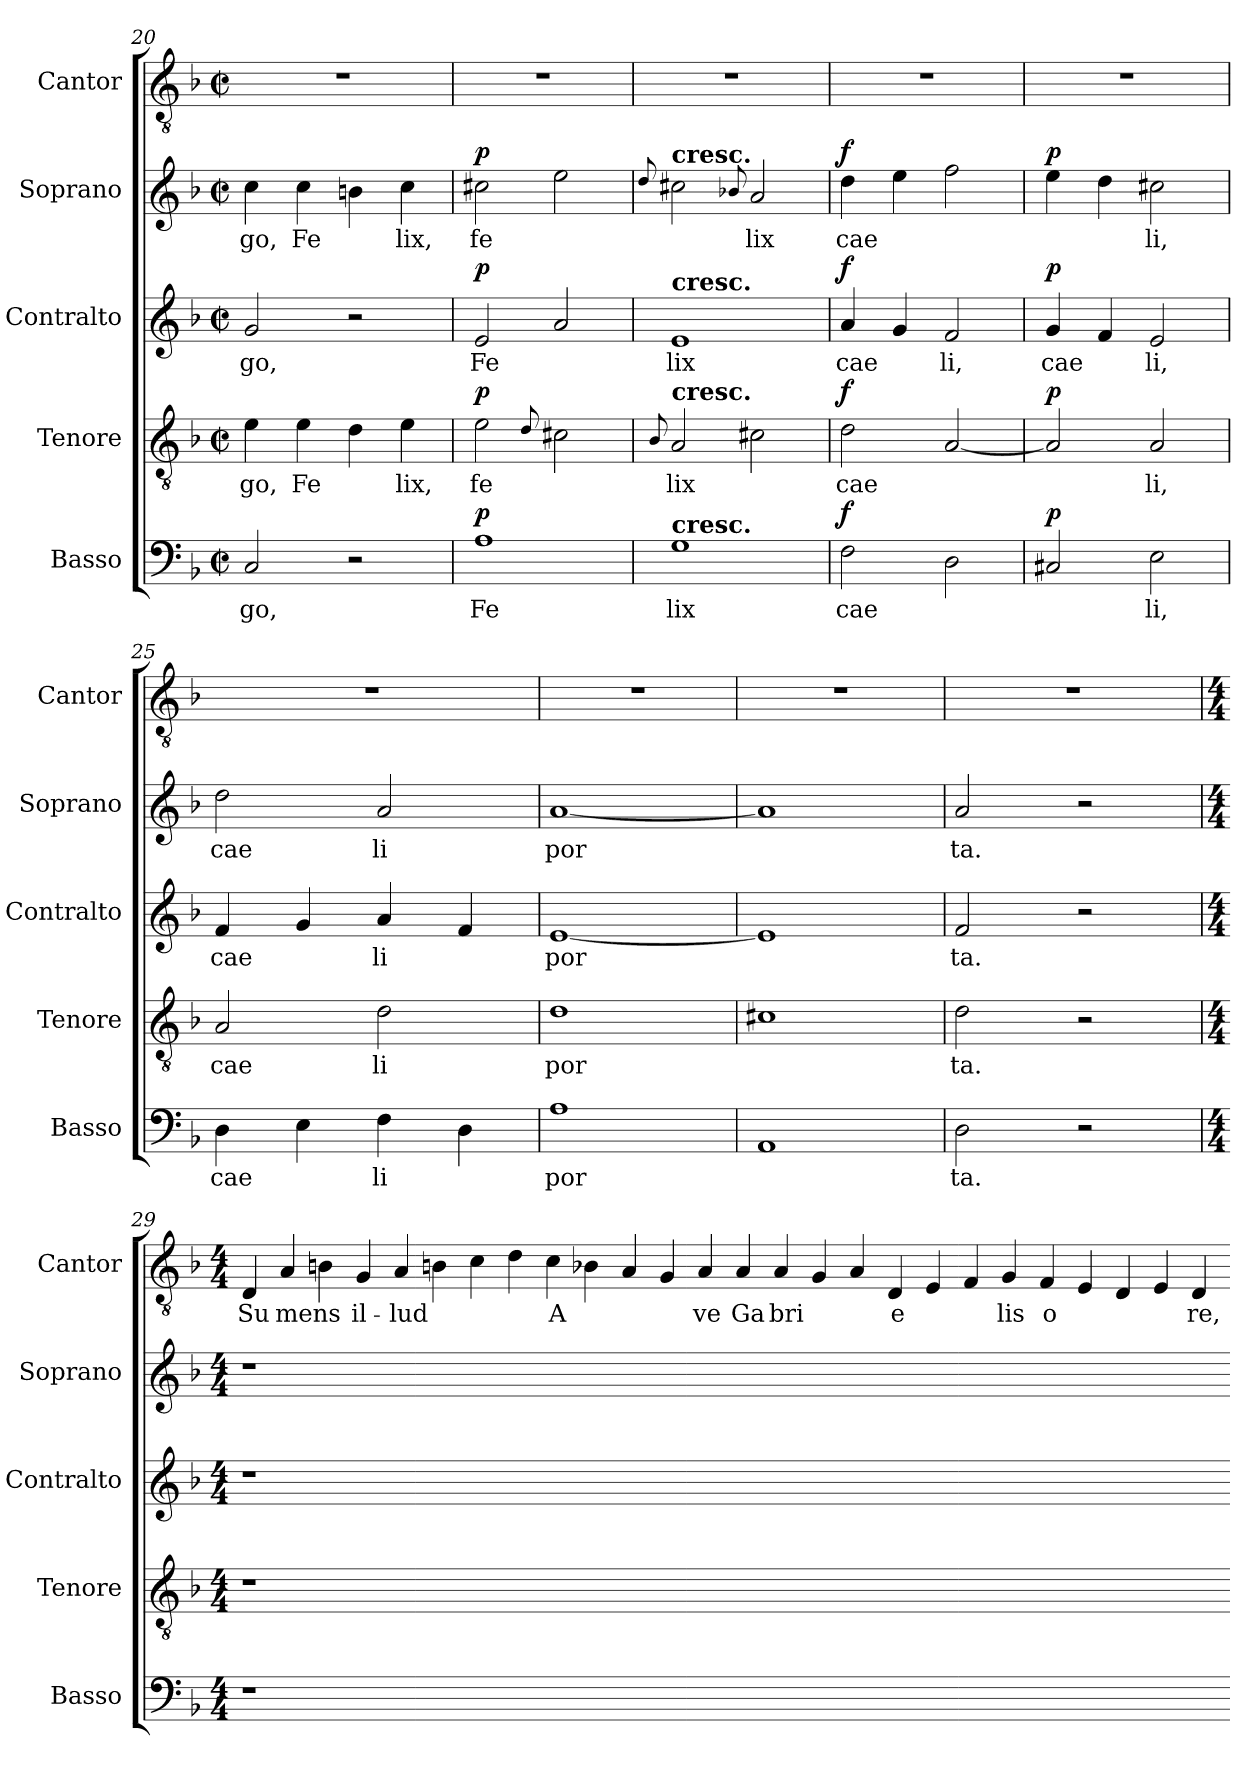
**kern	**text	**dynam	**kern	**text	**dynam	**kern	**text	**dynam	**kern	**text	**dynam	**kern	**text
*part5	*part5	*part5	*part4	*part4	*part4	*part3	*part3	*part3	*part2	*part2	*part2	*part1	*part1
*staff5	*staff5	*staff5	*staff4	*staff4	*staff4	*staff3	*staff3	*staff3	*staff2	*staff2	*staff2	*staff1	*staff1
*I"Basso	*	*	*I"Tenore	*	*	*I"Contralto	*	*	*I"Soprano	*	*	*I"Cantor	*
*I'Basso	*	*	*I'Tenore	*	*	*I'Contralto	*	*	*I'Soprano	*	*	*I'Cantor	*
*clefF4	*	*	*clefGv2	*	*	*clefG2	*	*	*clefG2	*	*	*clefGv2	*
*k[b-]	*	*	*k[b-]	*	*	*k[b-]	*	*	*k[b-]	*	*	*k[b-]	*
*F:	*	*	*F:	*	*	*F:	*	*	*F:	*	*	*F:	*
*M2/2	*	*	*M2/2	*	*	*M2/2	*	*	*M2/2	*	*	*M2/2	*
*met(c|)	*	*	*met(c|)	*	*	*met(c|)	*	*	*met(c|)	*	*	*met(c|)	*
=20	=20	=20	=20	=20	=20	=20	=20	=20	=20	=20	=20	=20	=20
!	!LO:LY:b	!	!	!LO:LY:b	!	!	!LO:LY:b	!	!	!LO:LY:b	!	!	!
2C/	go,	.	4e\	go,	.	2g/	go,	.	4cc\	go,	.	1r	.
!	!	!	!	!LO:LY:b	!	!	!	!	!	!LO:LY:b	!	!	!
.	.	.	4e\	Fe	.	.	.	.	4cc\	Fe	.	.	.
2r	.	.	4d\	.	.	2r	.	.	4bn\	.	.	.	.
!	!	!	!	!LO:LY:b	!	!	!	!	!	!LO:LY:b	!	!	!
.	.	.	4e\	lix,	.	.	.	.	4cc\	lix,	.	.	.
=21	=21	=21	=21	=21	=21	=21	=21	=21	=21	=21	=21	=21	=21
!	!LO:LY:b	!LO:DY:a	!	!LO:LY:b	!LO:DY:a	!	!LO:LY:b	!LO:DY:a	!	!LO:LY:b	!LO:DY:a	!	!
1A	Fe	p	2e\	fe	p	2e/	Fe	p	2cc#X\	fe	p	1r	.
.	.	.	8qqd/	.	.	.	.	.	.	.	.	.	.
.	.	.	2c#X\	.	.	2a/	.	.	2ee\	.	.	.	.
!!LO:LB:g=z
=22	=22	=22	=22	=22	=22	=22	=22	=22	=22	=22	=22	=22	=22
.	.	.	8qqB-/	.	.	.	.	.	8qqdd/	.	.	.	.
!	!	!	!	!	!	!	!	!	!LO:TX:a:B:t=cresc.	!	!	!	!
!	!	!	!	!	!	!LO:TX:a:B:t=cresc.	!	!	!	!	!	!	!
!	!	!	!LO:TX:a:B:t=cresc.	!	!	!	!	!	!	!	!	!	!
!LO:TX:a:B:t=cresc.	!	!	!	!	!	!	!	!	!	!	!	!	!
!	!LO:LY:b	!	!	!LO:LY:b	!	!	!LO:LY:b	!	!	!	!	!	!
1G	lix	.	2A/	lix	.	1e	lix	.	2cc#X\	.	.	1r	.
.	.	.	.	.	.	.	.	.	8qqb-X/	.	.	.	.
!	!	!	!	!	!	!	!	!	!	!LO:LY:b	!	!	!
.	.	.	2c#X\	.	.	.	.	.	2a/	lix	.	.	.
=23	=23	=23	=23	=23	=23	=23	=23	=23	=23	=23	=23	=23	=23
!	!LO:LY:b	!LO:DY:a	!	!LO:LY:b	!LO:DY:a	!	!LO:LY:b	!LO:DY:a	!	!LO:LY:b	!LO:DY:a	!	!
2F\	cae	f	2d\	cae	f	4a/	cae	f	4dd\	cae	f	1r	.
.	.	.	.	.	.	4g/	.	.	4ee\	.	.	.	.
!	!	!	!	!	!	!	!LO:LY:b	!	!	!	!	!	!
2D\	.	.	[2A/	.	.	2f/	li,	.	2ff\	.	.	.	.
=24	=24	=24	=24	=24	=24	=24	=24	=24	=24	=24	=24	=24	=24
!	!	!LO:DY:a	!	!	!LO:DY:a	!	!LO:LY:b	!LO:DY:a	!	!	!LO:DY:a	!	!
2C#X/	.	p	2A/]	.	p	4g/	cae	p	4ee\	.	p	1r	.
.	.	.	.	.	.	4f/	.	.	4dd\	.	.	.	.
!	!LO:LY:b	!	!	!LO:LY:b	!	!	!LO:LY:b	!	!	!LO:LY:b	!	!	!
2E\	li,	.	2A/	li,	.	2e/	li,	.	2cc#X\	li,	.	.	.
=25	=25	=25	=25	=25	=25	=25	=25	=25	=25	=25	=25	=25	=25
!	!LO:LY:b	!	!	!LO:LY:b	!	!	!LO:LY:b	!	!	!LO:LY:b	!	!	!
4D\	cae	.	2A/	cae	.	4f/	cae	.	2dd\	cae	.	1r	.
4E\	.	.	.	.	.	4g/	.	.	.	.	.	.	.
!	!LO:LY:b	!	!	!LO:LY:b	!	!	!LO:LY:b	!	!	!LO:LY:b	!	!	!
4F\	li	.	2d\	li	.	4a/	li	.	2a/	li	.	.	.
4D\	.	.	.	.	.	4f/	.	.	.	.	.	.	.
=26	=26	=26	=26	=26	=26	=26	=26	=26	=26	=26	=26	=26	=26
!	!LO:LY:b	!	!	!LO:LY:b	!	!	!LO:LY:b	!	!	!LO:LY:b	!	!	!
1A	por	.	1d	por	.	[1e	por	.	[1a	por	.	1r	.
=27	=27	=27	=27	=27	=27	=27	=27	=27	=27	=27	=27	=27	=27
1AA	.	.	1c#X	.	.	1e]	.	.	1a]	.	.	1r	.
=28	=28	=28	=28	=28	=28	=28	=28	=28	=28	=28	=28	=28	=28
!	!LO:LY:b	!	!	!LO:LY:b	!	!	!LO:LY:b	!	!	!LO:LY:b	!	!	!
2D\	ta.	.	2d\	ta.	.	2f/	ta.	.	2a/	ta.	.	1r	.
2r	.	.	2r	.	.	2r	.	.	2r	.	.	.	.
!!LO:LB:g=z
=29	=29	=29	=29	=29	=29	=29	=29	=29	=29	=29	=29	=29	=29
*M4/4	*	*	*M4/4	*	*	*M4/4	*	*	*M4/4	*	*	*M4/4	*
!	!	!	!	!	!	!	!	!	!	!	!	!	!LO:LY:b
1r	.	.	1r	.	.	1r	.	.	1r	.	.	4D/	Su
!	!	!	!	!	!	!	!	!	!	!	!	!	!LO:LY:b
.	.	.	.	.	.	.	.	.	.	.	.	4A/	mens
.	.	.	.	.	.	.	.	.	.	.	.	4Bn\	.
!	!	!	!	!	!	!	!	!	!	!	!	!	!LO:LY:b
.	.	.	.	.	.	.	.	.	.	.	.	4G/	il-
!	!	!	!	!	!	!	!	!	!	!	!	!	!LO:LY:b
00ryy	.	.	00ryy	.	.	00ryy	.	.	00ryy	.	.	4A/	-lud
.	.	.	.	.	.	.	.	.	.	.	.	4Bn\	.
.	.	.	.	.	.	.	.	.	.	.	.	4c\	.
.	.	.	.	.	.	.	.	.	.	.	.	4d\	.
!	!	!	!	!	!	!	!	!	!	!	!	!	!LO:LY:b
.	.	.	.	.	.	.	.	.	.	.	.	4c\	A
.	.	.	.	.	.	.	.	.	.	.	.	4B-X\	.
.	.	.	.	.	.	.	.	.	.	.	.	4A/	.
.	.	.	.	.	.	.	.	.	.	.	.	4G/	.
!	!	!	!	!	!	!	!	!	!	!	!	!	!LO:LY:b
.	.	.	.	.	.	.	.	.	.	.	.	4A/	ve
!	!	!	!	!	!	!	!	!	!	!	!	!	!LO:LY:b
.	.	.	.	.	.	.	.	.	.	.	.	4A/	Ga
!	!	!	!	!	!	!	!	!	!	!	!	!	!LO:LY:b
.	.	.	.	.	.	.	.	.	.	.	.	4A/	bri
.	.	.	.	.	.	.	.	.	.	.	.	4G/	.
.	.	.	.	.	.	.	.	.	.	.	.	4A/	.
!	!	!	!	!	!	!	!	!	!	!	!	!	!LO:LY:b
.	.	.	.	.	.	.	.	.	.	.	.	4D/	e
.	.	.	.	.	.	.	.	.	.	.	.	4E/	.
.	.	.	.	.	.	.	.	.	.	.	.	4F/	.
!	!	!	!	!	!	!	!	!	!	!	!	!	!LO:LY:b
1.ryy	.	.	1.ryy	.	.	1.ryy	.	.	1.ryy	.	.	4G/	lis
!	!	!	!	!	!	!	!	!	!	!	!	!	!LO:LY:b
.	.	.	.	.	.	.	.	.	.	.	.	4F/	o
.	.	.	.	.	.	.	.	.	.	.	.	4E/	.
.	.	.	.	.	.	.	.	.	.	.	.	4D/	.
.	.	.	.	.	.	.	.	.	.	.	.	4E/	.
!	!	!	!	!	!	!	!	!	!	!	!	!	!LO:LY:b
.	.	.	.	.	.	.	.	.	.	.	.	4D/	re,
=-	=-	=-	=-	=-	=-	=-	=-	=-	=-	=-	=-	=-	=-
*-	*-	*-	*-	*-	*-	*-	*-	*-	*-	*-	*-	*-	*-
